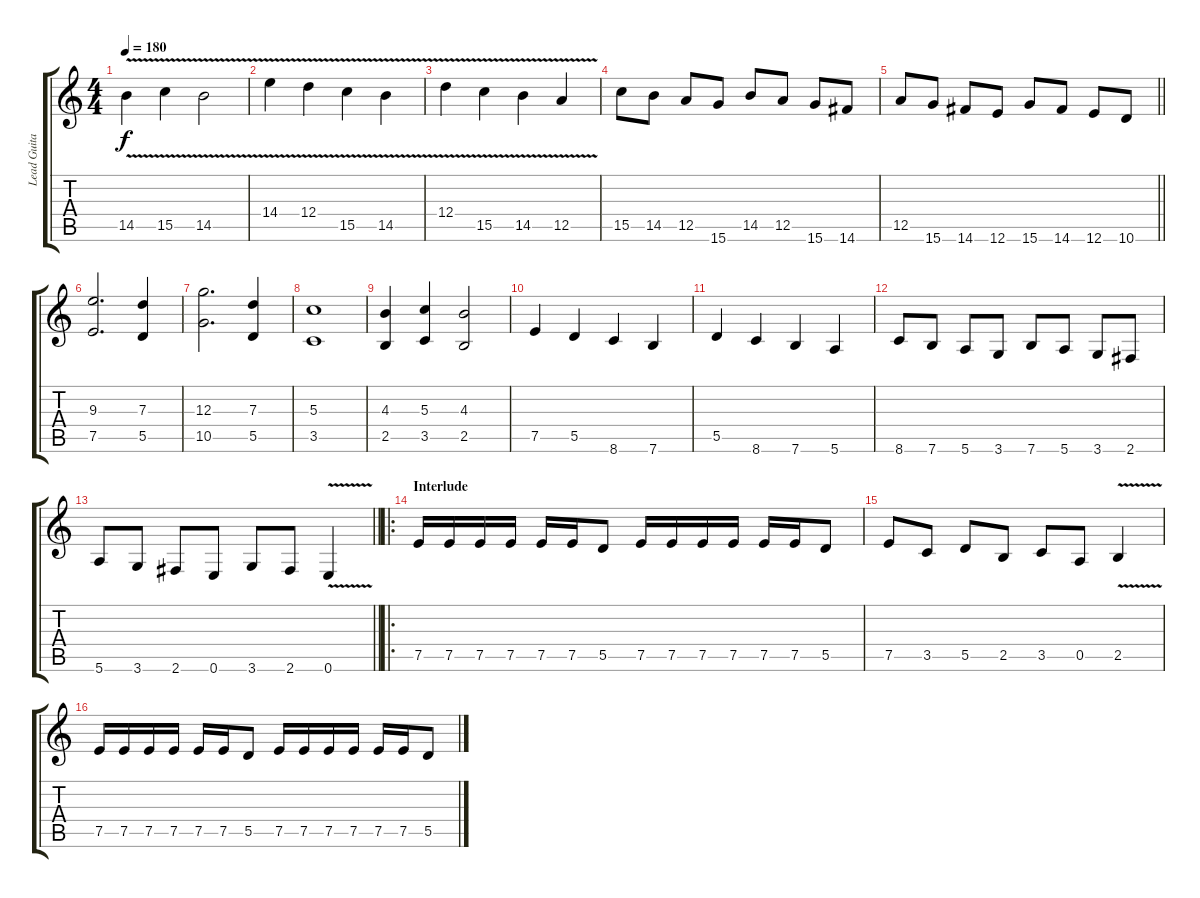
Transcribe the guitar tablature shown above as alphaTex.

\track ("Lead Guitar" "Lead Guita") {instrument distortionguitar}
\staff {score tabs}
\tuning (E4 B3 G3 D3 A2 E2) {hide}
\ts (4 4)
\tempo 180
\clef g2
\ks c
14.5{v}.4{dy f} 15.5{v}.4 14.5{v}.2 |
14.4{v}.4 12.4{v}.4 15.5{v}.4 14.5{v}.4 |
12.4{v}.4 15.5{v}.4 14.5{v}.4 12.5{v}.4 |
15.5.8 14.5.8 12.5.8 15.6.8 14.5.8 12.5.8 15.6.8 14.6.8 |
\barLineRight lightlight
12.5.8 15.6.8 14.6.8 12.6.8 15.6.8 14.6.8 12.6.8 10.6.8 |
(9.3 7.5).2{d} (7.3 5.5).4 |
(12.3 10.5).2{d} (7.3 5.5).4 |
(5.3 3.5).1 |
(4.3 2.5).4 (5.3 3.5).4 (4.3 2.5).2 |
7.5.4 5.5.4 8.6.4 7.6.4 |
5.5.4 8.6.4 7.6.4 5.6.4 |
8.6.8 7.6.8 5.6.8 3.6.8 7.6.8 5.6.8 3.6.8 2.6.8 |
\barLineRight lightlight
5.6.8 3.6.8 2.6.8 0.6.8 3.6.8 2.6.8 0.6{v}.4 |
\ro
\section ("" "Interlude")
7.5.16 7.5.16 7.5.16 7.5.16 7.5.16 7.5.16 5.5.8 7.5.16 7.5.16 7.5.16 7.5.16 7.5.16 7.5.16 5.5.8 |
7.5.8 3.5.8 5.5.8 2.5.8 3.5.8 0.5.8 2.5{v}.4 |
7.5.16 7.5.16 7.5.16 7.5.16 7.5.16 7.5.16 5.5.8 7.5.16 7.5.16 7.5.16 7.5.16 7.5.16 7.5.16 5.5.8
